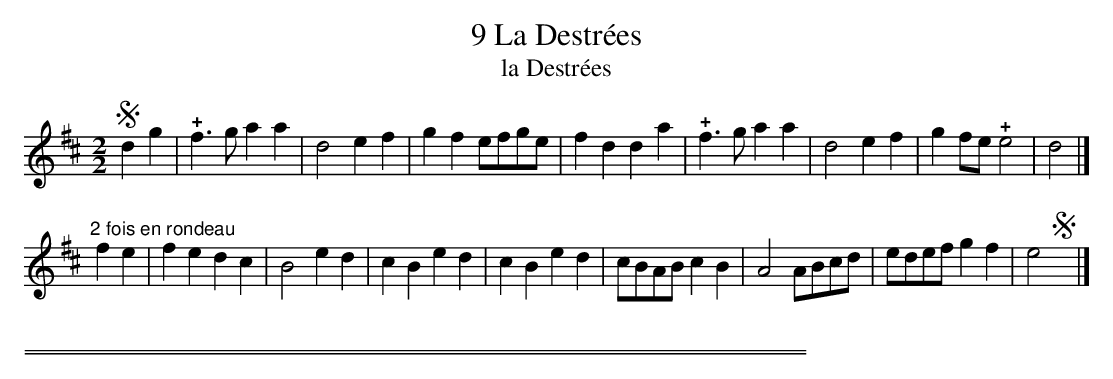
X:1
T: 9 La Destr\'ees
T: la Destr\'ees
M: 2/2
L: 1/8
K: D
!segno!d2g2 |\
!+!f3g a2a2 | d4 e2f2 | g2f2 efge | f2d2 d2a2 |\
!+!f3g a2a2 | d4 e2f2 | g2fe !+!e4 | d4 |]
"2 fois en rondeau"f2e2 |\
f2e2 d2c2 | B4 e2d2 | c2B2 e2d2 | c2B2 e2d2 |\
cBAB c2B2 | A4 ABcd | edef g2f2 | e4 !segno!y|]
